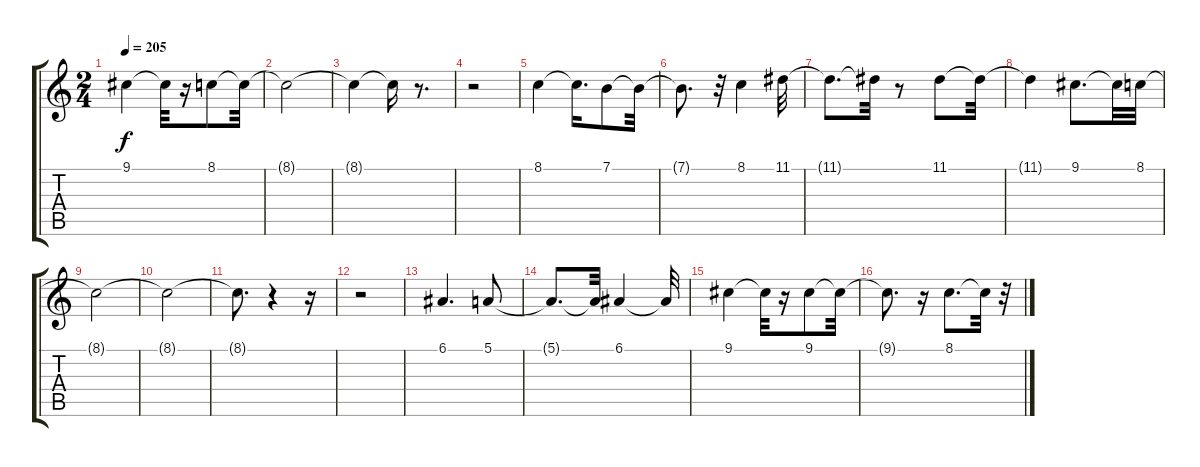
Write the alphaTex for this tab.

\track "" {instrument ocarina}
\staff {score tabs}
\tuning (E4 B3 G3 D3 A2 E2) {hide}
\ts (2 4)
\tempo 205
\clef g2
\ks c
9.1.4{dy f} 9.1{t}.32 r.16 8.1.8 8.1{t}.32 |
8.1{t}.2 |
8.1{t}.4 8.1{t}.16 r.8{d} |
r.2 |
8.1.4 8.1{t}.16{d} 7.1.8 7.1{t}.32 |
7.1{t}.8{d} r.32 8.1.4 11.1.32 |
11.1{t}.8{d} 11.1{t}.32 r.8 11.1.8 11.1{t}.32 |
11.1{t}.4 9.1.8{d} 9.1{t}.32 8.1.32 |
8.1{t}.2 |
8.1{t}.2 |
8.1{t}.8{d} r.4 r.16 |
r.2 |
6.1.4{d} 5.1.8 |
5.1{t}.8{d} 5.1{t}.32 6.1.4 6.1{t}.32 |
9.1.4 9.1{t}.32 r.16 9.1.8 9.1{t}.32 |
9.1{t}.8{d} r.16 8.1.8{d} 8.1{t}.32 r.32
